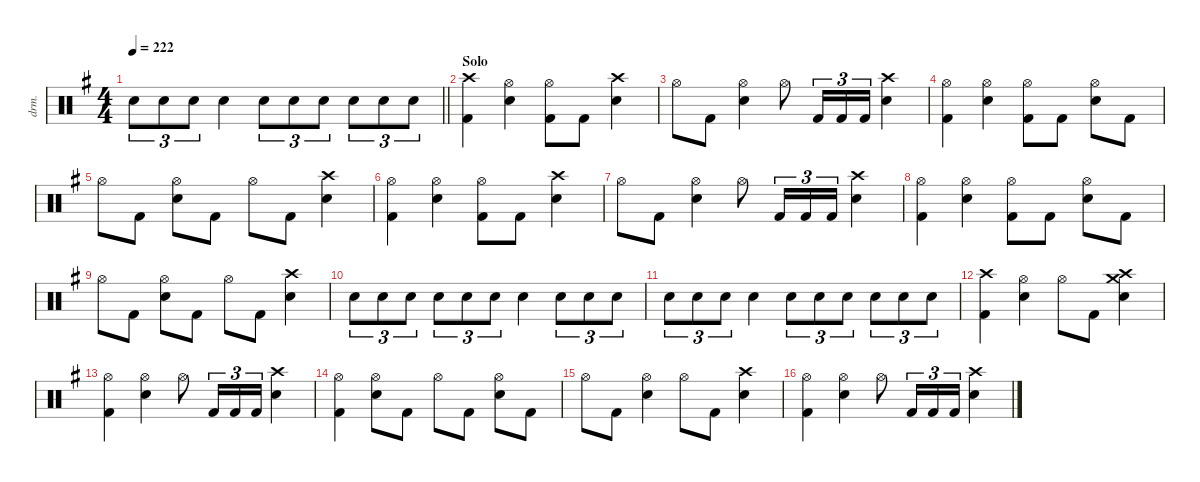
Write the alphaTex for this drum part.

\defaultSystemsLayout 4
\hideDynamics
\bracketExtendMode nobrackets
\otherSystemsTrackNameOrientation horizontal
\track ("Lars Ulrich" "drm.") {defaultSystemsLayout 4 instrument percussion}
\staff {score}
\articulation defaults
\ts (4 4)
\tempo 222
\clef neutral
\barLineRight lightlight
\ks eminor "Snare (hit) 2"{acc forcenatural}.8{tu (3 2) dy f beam Down} "Snare (hit) 2"{acc forcenatural}.8{tu (3 2) beam Down} "Snare (hit) 2"{acc forcenatural}.8{tu (3 2) beam Down} "Snare (hit) 2"{acc forcenatural}.4{beam Down} "Snare (hit) 2"{acc forcenatural}.8{tu (3 2) beam Down} "Snare (hit) 2"{acc forcenatural}.8{tu (3 2) beam Down} "Snare (hit) 2"{acc forcenatural}.8{tu (3 2) beam Down} "Snare (hit) 2"{acc forcenatural}.8{tu (3 2) beam Down} "Snare (hit) 2"{acc forcenatural}.8{tu (3 2) beam Down} "Snare (hit) 2"{acc forcenatural}.8{tu (3 2) beam Down}
|
\section ("" "Solo")
("Crash high (hit)"{acc forcenatural} "Kick (hit) 2"{acc forcenatural}).4{beam Down} ("Hi-Hat (open)"{acc forcenatural} "Snare (hit) 2"{acc forcenatural}).4{beam Down} ("Hi-Hat (open)"{acc forcenatural} "Kick (hit) 2"{acc forcenatural}).8{beam Down} "Kick (hit) 2"{acc forcenatural}.8{beam Down} ("Crash high (hit)"{acc forcenatural} "Snare (hit) 2"{acc forcenatural}).4{beam Down} |
"Hi-Hat (open)"{acc forcenatural}.8{beam Down} "Kick (hit) 2"{acc forcenatural}.8{beam Down} ("Hi-Hat (open)"{acc forcenatural} "Snare (hit) 2"{acc forcenatural}).4{beam Down} "Hi-Hat (open)"{acc forcenatural}.8{beam Down} "Kick (hit) 2"{acc forcenatural}.16{tu (3 2) beam Up} "Kick (hit) 2"{acc forcenatural}.16{tu (3 2) beam Up} "Kick (hit) 2"{acc forcenatural}.16{tu (3 2) beam Up} ("Crash high (hit)"{acc forcenatural} "Snare (hit) 2"{acc forcenatural}).4{beam Down} |
("Hi-Hat (open)"{acc forcenatural} "Kick (hit) 2"{acc forcenatural}).4{beam Down} ("Hi-Hat (open)"{acc forcenatural} "Snare (hit) 2"{acc forcenatural}).4{beam Down} ("Hi-Hat (open)"{acc forcenatural} "Kick (hit) 2"{acc forcenatural}).8{beam Down} "Kick (hit) 2"{acc forcenatural}.8{beam Down} ("Hi-Hat (open)"{acc forcenatural} "Snare (hit) 2"{acc forcenatural}).8{beam Down} "Kick (hit) 2"{acc forcenatural}.8{beam Down} |
"Hi-Hat (open)"{acc forcenatural}.8{beam Down} "Kick (hit) 2"{acc forcenatural}.8{beam Down} ("Hi-Hat (open)"{acc forcenatural} "Snare (hit) 2"{acc forcenatural}).8{beam Down} "Kick (hit) 2"{acc forcenatural}.8{beam Down} "Hi-Hat (open)"{acc forcenatural}.8{beam Down} "Kick (hit) 2"{acc forcenatural}.8{beam Down} ("Crash high (hit)"{acc forcenatural} "Snare (hit) 2"{acc forcenatural}).4{beam Down} |
("Hi-Hat (open)"{acc forcenatural} "Kick (hit) 2"{acc forcenatural}).4{beam Down} ("Hi-Hat (open)"{acc forcenatural} "Snare (hit) 2"{acc forcenatural}).4{beam Down} ("Hi-Hat (open)"{acc forcenatural} "Kick (hit) 2"{acc forcenatural}).8{beam Down} "Kick (hit) 2"{acc forcenatural}.8{beam Down} ("Crash high (hit)"{acc forcenatural} "Snare (hit) 2"{acc forcenatural}).4{beam Down} |
"Hi-Hat (open)"{acc forcenatural}.8{beam Down} "Kick (hit) 2"{acc forcenatural}.8{beam Down} ("Hi-Hat (open)"{acc forcenatural} "Snare (hit) 2"{acc forcenatural}).4{beam Down} "Hi-Hat (open)"{acc forcenatural}.8{beam Down} "Kick (hit) 2"{acc forcenatural}.16{tu (3 2) beam Up} "Kick (hit) 2"{acc forcenatural}.16{tu (3 2) beam Up} "Kick (hit) 2"{acc forcenatural}.16{tu (3 2) beam Up} ("Crash high (hit)"{acc forcenatural} "Snare (hit) 2"{acc forcenatural}).4{beam Down} |
("Hi-Hat (open)"{acc forcenatural} "Kick (hit) 2"{acc forcenatural}).4{beam Down} ("Hi-Hat (open)"{acc forcenatural} "Snare (hit) 2"{acc forcenatural}).4{beam Down} ("Hi-Hat (open)"{acc forcenatural} "Kick (hit) 2"{acc forcenatural}).8{beam Down} "Kick (hit) 2"{acc forcenatural}.8{beam Down} ("Hi-Hat (open)"{acc forcenatural} "Snare (hit) 2"{acc forcenatural}).8{beam Down} "Kick (hit) 2"{acc forcenatural}.8{beam Down} |
"Hi-Hat (open)"{acc forcenatural}.8{beam Down} "Kick (hit) 2"{acc forcenatural}.8{beam Down} ("Hi-Hat (open)"{acc forcenatural} "Snare (hit) 2"{acc forcenatural}).8{beam Down} "Kick (hit) 2"{acc forcenatural}.8{beam Down} "Hi-Hat (open)"{acc forcenatural}.8{beam Down} "Kick (hit) 2"{acc forcenatural}.8{beam Down} ("Crash high (hit)"{acc forcenatural} "Snare (hit) 2"{acc forcenatural}).4{beam Down} |
"Snare (hit) 2"{acc forcenatural}.8{tu (3 2) beam Down} "Snare (hit) 2"{acc forcenatural}.8{tu (3 2) beam Down} "Snare (hit) 2"{acc forcenatural}.8{tu (3 2) beam Down} "Snare (hit) 2"{acc forcenatural}.8{tu (3 2) beam Down} "Snare (hit) 2"{acc forcenatural}.8{tu (3 2) beam Down} "Snare (hit) 2"{acc forcenatural}.8{tu (3 2) beam Down} "Snare (hit) 2"{acc forcenatural}.4{beam Down} "Snare (hit) 2"{acc forcenatural}.8{tu (3 2) beam Down} "Snare (hit) 2"{acc forcenatural}.8{tu (3 2) beam Down} "Snare (hit) 2"{acc forcenatural}.8{tu (3 2) beam Down} |
"Snare (hit) 2"{acc forcenatural}.8{tu (3 2) beam Down} "Snare (hit) 2"{acc forcenatural}.8{tu (3 2) beam Down} "Snare (hit) 2"{acc forcenatural}.8{tu (3 2) beam Down} "Snare (hit) 2"{acc forcenatural}.4{beam Down} "Snare (hit) 2"{acc forcenatural}.8{tu (3 2) beam Down} "Snare (hit) 2"{acc forcenatural}.8{tu (3 2) beam Down} "Snare (hit) 2"{acc forcenatural}.8{tu (3 2) beam Down} "Snare (hit) 2"{acc forcenatural}.8{tu (3 2) beam Down} "Snare (hit) 2"{acc forcenatural}.8{tu (3 2) beam Down} "Snare (hit) 2"{acc forcenatural}.8{tu (3 2) beam Down} |
("Crash high (hit)"{acc forcenatural} "Kick (hit) 2"{acc forcenatural}).4{beam Down} ("Hi-Hat (open)"{acc forcenatural} "Snare (hit) 2"{acc forcenatural}).4{beam Down} "Hi-Hat (open)"{acc forcenatural}.8{beam Down} "Kick (hit) 2"{acc forcenatural}.8{beam Down} ("Crash high (hit)"{acc forcenatural} "Crash medium (hit)"{acc forcenatural} "Snare (hit) 2"{acc forcenatural}).4{beam Down} |
("Hi-Hat (open)"{acc forcenatural} "Kick (hit) 2"{acc forcenatural}).4{beam Down} ("Hi-Hat (open)"{acc forcenatural} "Snare (hit) 2"{acc forcenatural}).4{beam Down} "Hi-Hat (open)"{acc forcenatural}.8{beam Down} "Kick (hit) 2"{acc forcenatural}.16{tu (3 2) beam Up} "Kick (hit) 2"{acc forcenatural}.16{tu (3 2) beam Up} "Kick (hit) 2"{acc forcenatural}.16{tu (3 2) beam Up} ("Crash high (hit)"{acc forcenatural} "Snare (hit) 2"{acc forcenatural}).4{beam Down} |
("Hi-Hat (open)"{acc forcenatural} "Kick (hit) 2"{acc forcenatural}).4{beam Down} ("Hi-Hat (open)"{acc forcenatural} "Snare (hit) 2"{acc forcenatural}).8{beam Down} "Kick (hit) 2"{acc forcenatural}.8{beam Down} "Hi-Hat (open)"{acc forcenatural}.8{beam Down} "Kick (hit) 2"{acc forcenatural}.8{beam Down} ("Hi-Hat (open)"{acc forcenatural} "Snare (hit) 2"{acc forcenatural}).8{beam Down} "Kick (hit) 2"{acc forcenatural}.8{beam Down} |
"Hi-Hat (open)"{acc forcenatural}.8{beam Down} "Kick (hit) 2"{acc forcenatural}.8{beam Down} ("Hi-Hat (open)"{acc forcenatural} "Snare (hit) 2"{acc forcenatural}).4{beam Down} "Hi-Hat (open)"{acc forcenatural}.8{beam Down} "Kick (hit) 2"{acc forcenatural}.8{beam Down} ("Crash high (hit)"{acc forcenatural} "Snare (hit) 2"{acc forcenatural}).4{beam Down} |
("Hi-Hat (open)"{acc forcenatural} "Kick (hit) 2"{acc forcenatural}).4{beam Down} ("Hi-Hat (open)"{acc forcenatural} "Snare (hit) 2"{acc forcenatural}).4{beam Down} "Hi-Hat (open)"{acc forcenatural}.8{beam Down} "Kick (hit) 2"{acc forcenatural}.16{tu (3 2) beam Up} "Kick (hit) 2"{acc forcenatural}.16{tu (3 2) beam Up} "Kick (hit) 2"{acc forcenatural}.16{tu (3 2) beam Up} ("Crash high (hit)"{acc forcenatural} "Snare (hit) 2"{acc forcenatural}).4{beam Down}
